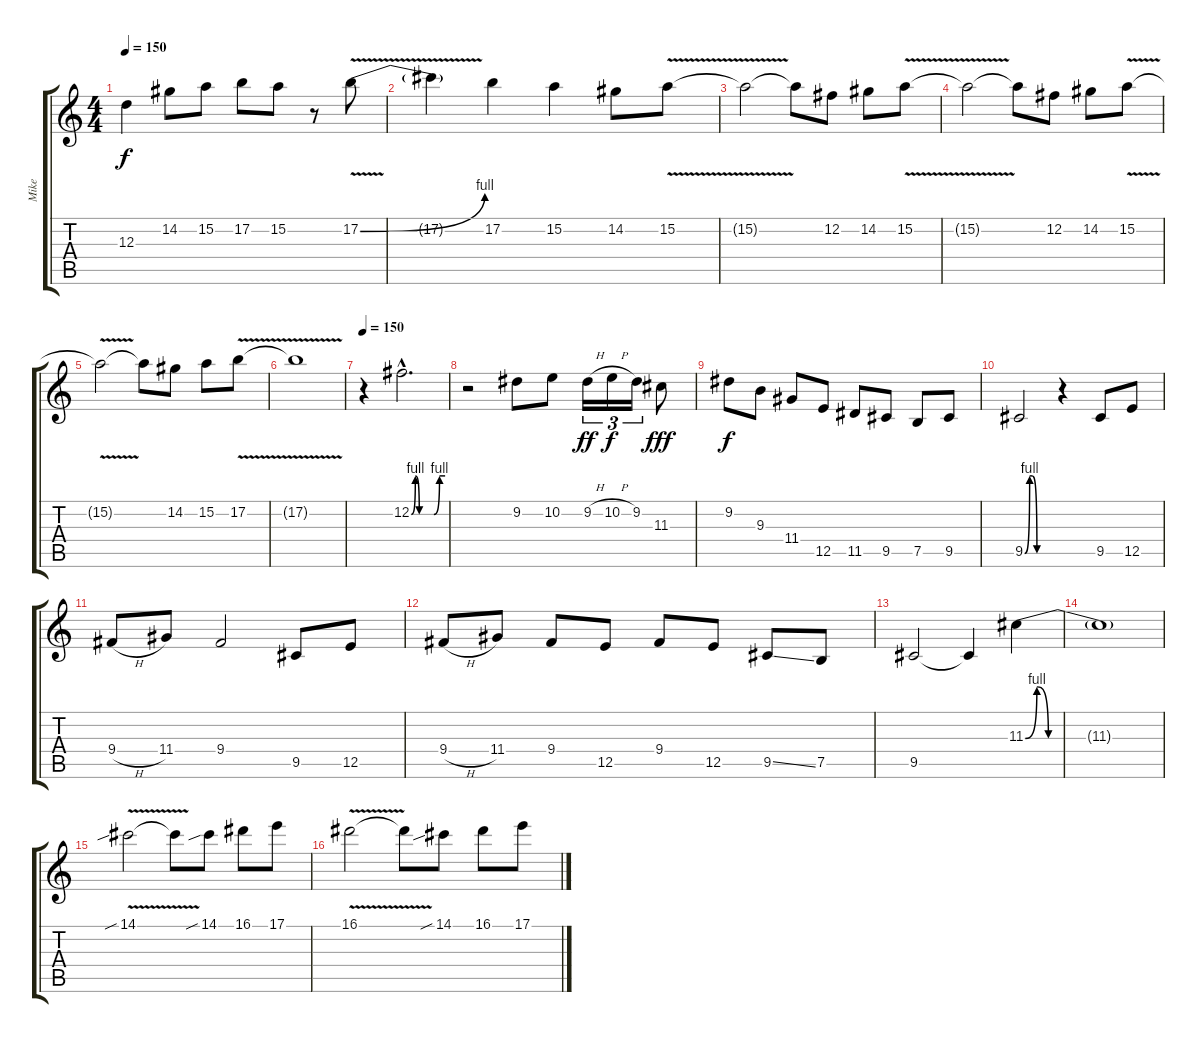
\track ("Mike" "Mike") {instrument distortionguitar}
\staff {score tabs}
\tuning (B3 Gb3 D3 A2 E2 B1) {hide}
\ts (4 4)
\tempo 150
\clef g2
\ks c
12.3{t}.4{dy f} 14.2.8 15.2.8 17.2.8 15.2.8 r.8 17.2{be (bend 0 0 60 4) v}.8 |
17.2{t}.4 17.2.4 15.2.4 14.2.8 15.2{v}.8 |
15.2{t}.2 15.2{t}.8 12.2.8 14.2.8 15.2{v}.8 |
15.2{t}.2 15.2{t}.8 12.2.8 14.2.8 15.2{v}.8 |
15.2{t}.2 15.2{t}.8 14.2.8 15.2.8 17.2{v}.8 |
17.2{t}.1 |
\tempo 150
r.4 12.2{be (custom 0 0 7 4 14 0 30 0 40 0 50 4 60 4) hac}.2{d} |
r.2 9.2.8 10.2.8 9.2{h}.16{tu (3 2) dy ff} 10.2{h}.16{tu (3 2) dy f} 9.2.16{tu (3 2)} 11.3.8{dy fff} |
9.2.8{dy f} 9.3.8 11.4.8 12.5.8 11.5.8 9.5.8 7.5.8 9.5.8 |
9.5{be (custom 0 0 10 4 15 4 25 0 30 0 40 0 45 0 60 0)}.2 r.4 9.5.8 12.5.8 |
9.4{h}.8 11.4.8 9.4.2 9.5.8 12.5.8 |
9.4{h}.8 11.4.8 9.4.8 12.5.8 9.4.8 12.5.8 9.5{ss}.8 7.5.8 |
9.5.2 9.5{t}.4 11.3{be (custom 0 0 5 4 10 0 60 0)}.4 |
11.3{t}.1 |
14.1{v sib}.2 14.1{t}.8 14.1{sib}.8 16.1.8 17.1.8 |
16.1{v}.2 16.1{t}.8 14.1{sib}.8 16.1.8 17.1.8
